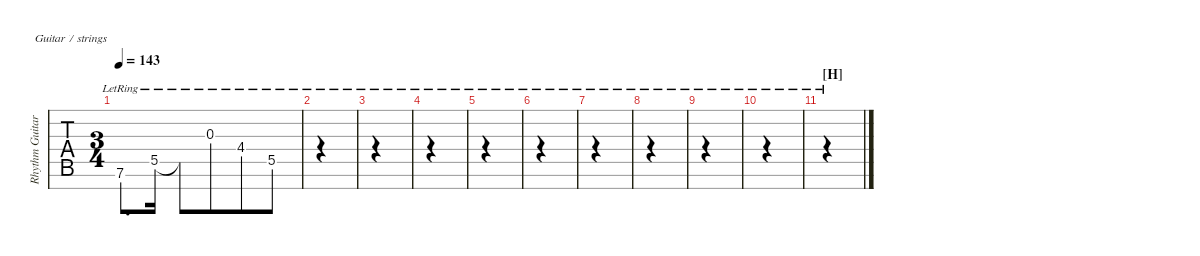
\defaultSystemsLayout 4
\hideDynamics
\bracketExtendMode nobrackets
\singleTrackTrackNamePolicy allsystems
\multiTrackTrackNamePolicy allsystems
\firstSystemTrackNameMode fullname
\otherSystemsTrackNameMode fullname
\otherSystemsTrackNameOrientation horizontal
\track ("Rhythm Guitar" "E-Gt7") {instrument electricguitarclean}
\staff {tabs}
\tuning (E4 B3 G3 D3 A2 E2 B1)
\ts (3 4)
\tempo 143
\clef g2
\ks bminor
7.6{lr}.8{d dy mf} 5.5{lr}.16 5.5{lr t}.8 0.3{lr}.8{beam merge} 4.4{lr}.8 5.5{lr}.8 |
|
|
|
|
|
|
|
|
|
\section ("H" "")
